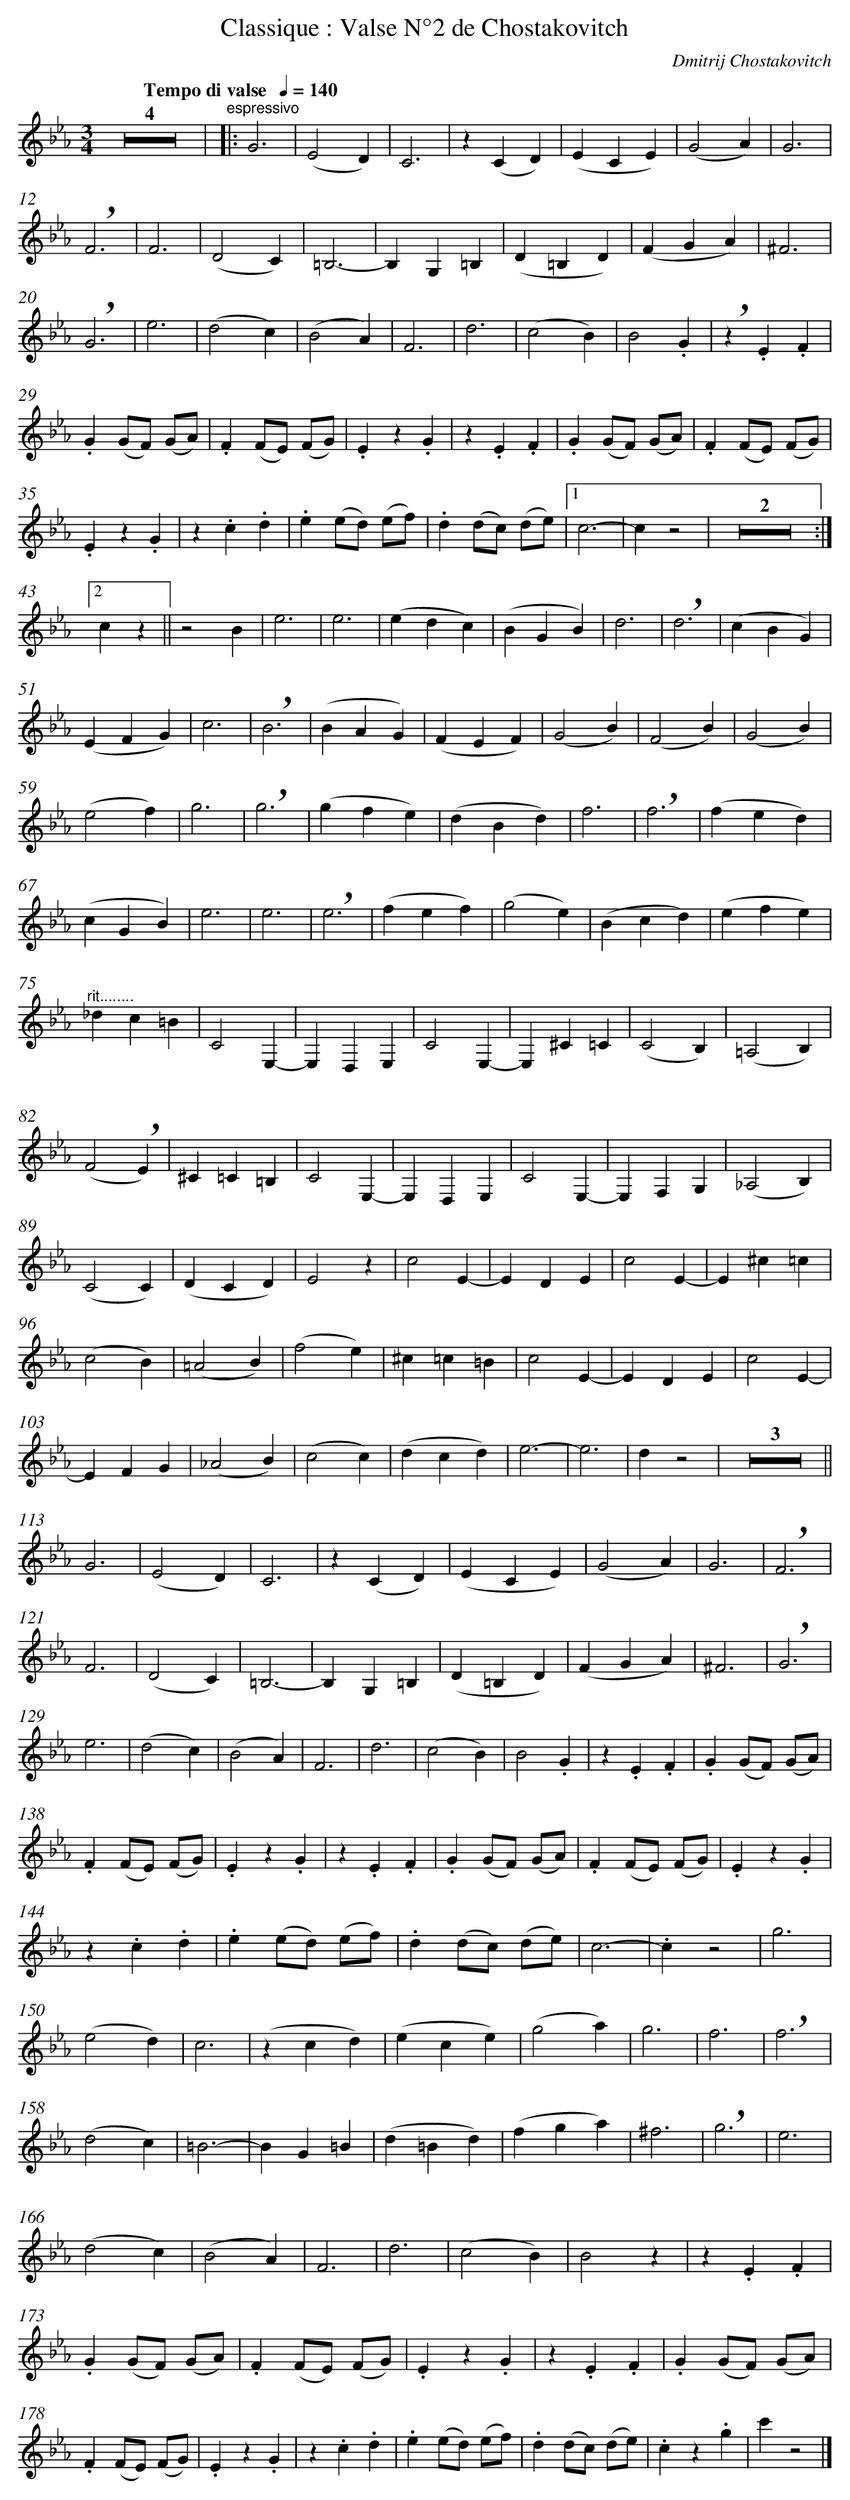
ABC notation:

X:1
T:Classique : Valse N°2 de Chostakovitch
C:Dmitrij Chostakovitch
U:T = !trill!
U:P = !fermata!% Point d'orgue
U:L = !tenuto!% Louré
U:M = !accent!% Mphasis
M:3/4
L:1/4
Q:"Tempo di valse  "1/4=140
K:Ebmaj clef=treble
Z4 | "^espressivo" |: G3 | (E2 D) | C3 | z (C D) | (E C E) | (G2 A) | G3 | !breath! F3 |\
F3 | (D2 C) | =B,3- | B, G, =B, | (D =B, D) | (F G A) | ^F3 | !breath! G3 |\
e3 | (d2 c) | (B2 A) | F3 | d3 | (c2 B) | B2 .G | !breath! z .E .F |\
.G (G/2F/2) (G/2A/2) | .F (F/2E/2) (F/2G/2) | .E z .G |\
z .E .F | .G (G/2F/2) (G/2A/2) | .F (F/2E/2) (F/2G/2) | .E z .G | \
z .c .d | .e (e/2d/2) (e/2f/2) | .d (d/2c/2) (d/2e/2) |1 c3- | c z2 | Z2 :|2  c z ||\
z2 B | e3 | e3 | (e d c) | (B G B) | d3 | !breath! d3 | (c B G) | (E F G) | c3 |\
!breath! B3 | (B A G) | (F E F) | (G2 B) | (F2 B) | (G2 B) | (e2 f) | g3 | !breath! g3 |\
(g f e) | (d B d) | f3 | !breath! f3 | (f e d) | (c G B) | e3 | e3 | !breath! e3 |\
(f e f) | (g2 e) | (B c d) | (e f e) | "^rit........" _d c =B |\
C2 E,- | E, D, E, | C2 E,- | E, ^C =C | (C2 B,) | (=A,2 B,) | (F2 !breath! E) |\
^C =C =B, | C2 E,- | E, D, E, | C2 E,- | E, F, G, | (_A,2 B,) | (C2 C) | (D C D) |\
E2 z | c2 E- | E D E | c2 E- | E ^c =c | (c2 B) | (=A2 B) | (f2 e) |\
^c =c =B | c2 E- | E D E | c2 E- | E F G | (_A2 B) | (c2 c) | (d c d) |\
e3- | e3 | d z2 | Z3 || G3 | (E2 D) | C3 | z (C D) | (E C E) | (G2 A) | G3 |\
!breath! F3 | F3 | (D2 C) | =B,3- | B, G, =B, | (D =B, D) | (F G A) | ^F3 |\
!breath! G3 | e3 | (d2 c) | (B2 A) | F3 | d3 | (c2 B) | B2 .G | z .E .F |\
.G (G/2F/2) (G/2A/2) | .F (F/2E/2) (F/2G/2) | .E z .G |\
z .E .F | .G (G/2F/2) (G/2A/2) | .F (F/2E/2) (F/2G/2) | .E z .G | \
z .c .d | .e (e/2d/2) (e/2f/2) | .d (d/2c/2) (d/2e/2) | c3- | .c z2 |\
g3 | (e2 d) | c3 | (z c d) | (e c e) | (g2 a) | g3 | f3 | !breath! f3 |\
(d2 c) | =B3- | B G =B | (d =B d) | (f g a) | ^f3 | !breath! g3 |\
e3 | (d2 c) | (B2 A) | F3 | d3 | (c2 B) | B2 z | z .E .F | .G (G/2F/2) (G/2A/2) |\
.F (F/2E/2) (F/2G/2) | .E z .G | z .E .F | .G (G/2F/2) ( G/2A/2) |\
.F (F/2E/2) (F/2G/2) | .E z .G | z .c .d | .e (e/2d/2) ( e/2f/2) |\
.d (d/2c/2) ( d/2e/2) | .c z .g | c' z2 |]








c2 e- | e d e | c2 e- | e f g |\
_a2 b | c'2 c' | d' c' d' | e'2 _d' | _a2 c- | c =B c | a2 c- | c f e | g2 e | =a2 b |\
b2 e' | _d' c' =b | c'2 e- | e d e | c'2 e- | e f g | _a2 b | c'2 c' | c'/2d'/2 c'/2=b/2 c'/2d'/2 |\
e'2 =d' | "[144]" Pc2 z | g2 =d |
